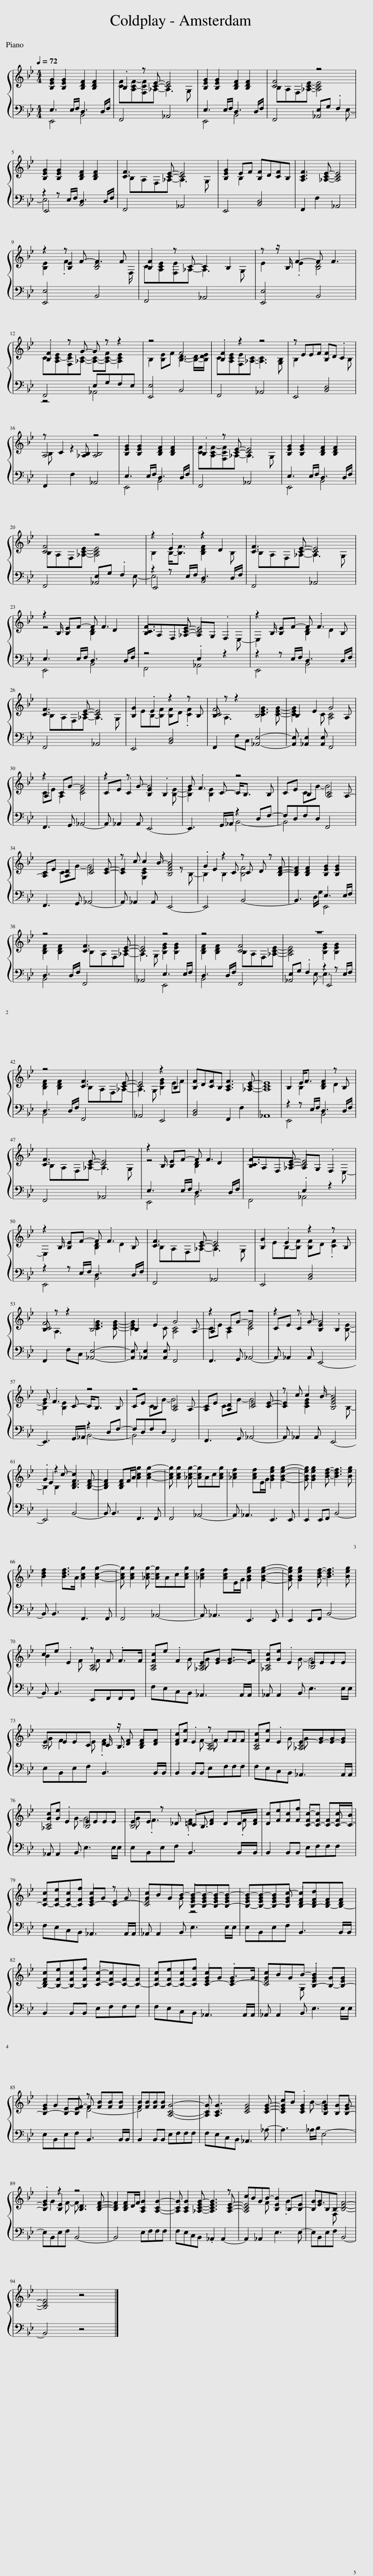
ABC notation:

X:1
%%score { ( 1 4 6 ) | ( 2 3 5 ) }
L:1/8
Q:1/4=72
M:4/4
I:linebreak $
K:Bb
V:1 treble
V:4 treble
V:6 treble
V:2 bass
V:3 bass
V:5 bass
V:1
 [B,EG]2 [B,EG]2 [B,DF]2 [B,DF]2 | .B,2 z [CE]- [CE]4 | [B,EG]2 [B,EG]2 [B,DF]2 [B,DF]2 | [CF]4 z4 |$ [B,EG]2 [B,EG]2 [B,DF]2 [B,DF]2 | %5
 [CF]3 [CE]- [CE]4 | [B,EG]2 EF [B,F]D[CF]B, | [A,CF]3 [_A,CE]- [A,CE]4 |$ z2 z F- F3 F | .[B,F]2 z C- C2 B,2 | %10
 z z/ B,/ F2- F F3 |$ .[B,F]2 z G- G z z2 | z4 F4 | .[B,F]2 z2 z4 | z EEF [B,F]D .C2 |$ %15
 z C2 [_A,B,] [A,B,]4 | [B,EG]2 [B,EG]2 [B,DF]2 [B,DF]2 | .B,2 z [CE]- [CE]4 | [B,EG]2 [B,EG]2 [B,DF]2 [B,DF]2 |$ [CF]4 z4 | %20
 z2 .E2 z2 D2 | [CF]3 [CE]- [CE]4 |$ z2 EF- F F3 | [CF]3 [CE]- [CE]4 | z2 EF- F .F3 |$ %25
 [CF]3 [CE]- [CE]4 | [B,G]2 .E2 z2 z B, | B, z z2 B,4 | B,2 E2 G4 |$ z2 CG- G4 | %30
 z2 z G- G4 | G .F3 z4 | CE B,2 [A,C]4 |$ CE [A,D]2 [CE]4 | z c c2 [B,EG]4 | %35
 .G2 z2 z D z [B,DF]- | [B,DF]2 [B,DF]2 [B,EG]2 [B,EG]2 |$ z4 [CF]3 [CE]- | [CE]4 z4 | z4 [CF]4 | %40
 z8 |$ z4 [CF]3 [CE]- | [CE]4 z2 B,2 | [B,F]D[CF]B, [A,CF]3 [_A,CE]- | [A,CE]8 | %45
 B,2 E<F [B,DF]2 z B, |$ [CF]3 [CE]- [CE]4 | z2 EF- F F3 | [CF]3 [CE]- [CE]4 |$ z2 EF- F .F3 | %50
 [CF]3 [CE]- [CE]4 | [B,G]2 .E2 z2 z B, |$ B, z z2 B,4 | B,2 E2 G4 | z2 CG- G4 | %55
 z2 z G- G4 |$ G .F3 z4 | CE B,2 [A,C]4 | CE [A,D]2 [CE]4 | z c c2 [B,EG]4 |$ %60
 .G2 z2 [B,DF]3 [B,DF]- | [B,DF]2 [B,DF]F/A/ [Acg]2 [Acg]2- | [Acg] [Acg]2 [_Acg]- [Acg]Ac[Acg] | [_Acf]2 [Acf]E/G/ [GBeg]2 [GBeg]2- | [GBeg] [GBeg]2 [Bdf]- [Bdf]3 [Beg] |$ %65
 [Bdf]2 [Bdf]>A [Acg]2 [Acg]2- | [Acg] [Acg]2 [_Acg]- [Acg]Ac[Acg] | [_Acf]2 [Acf]E/G/ [GBeg]2 [GBeg]2- | [GBeg] [GBeg]2 [Bdf]- [Bdf]3 [Beg] |$ ce .E2 z F .F>F | %70
 [Fc]e .F2 E[E-G] [E-G]>[EF] | [Gc][Ge] .E2 EEEE |$ EEEC C/ z/ [DF] [DF][DF] | [DFc][Fe] .E2 z FFF | [Fc][Fe] .E2 E-[E-G][E-G][EG] |$ %75
 [Gc][Ge] .E2 EEEE | EE z _D .C[=DF] DD/[DF]/ | [Dc][Fe][Fc][Ff] [Cc]-[C-Fc] [C-F][C-c]/[C-B]/ |$ [C-Fc][C-Fe][C-Fc][CFf] GG z G | [Gc]BGB- [B,B]-[B,-EGB-][B,-EGB-][B,-EGB-] | %80
 [B,-EGB-][B,-EGB-][B,-EGB][B,c-] [B,-c][B,-DFd][B,-DF][B,-DF] |$ [B,-DFc][B,-Fe][B,-Fc][B,Ff] [Cc]-[C-Fc][C-F][C-F] | [C-Fc][C-Fe][C-Fc][CFf] GG .G>G | [Gc]BGB- [B,-B]2 [B,-G][B,-EG] |$ [B,-EG]2 [B,-E][B,E] z [FB][FB][FB] | %85
 [FB][FB][FB][FB] [A,CG]4- | [A,CG] [A,CG]3 [CEG]4 | cB .G2 [B,EG]2 [B,G]G |$ .G2 z2 [B,D]3 [B,DF]- | [B,DF]2 [B,DF]D/F/ [A,CG]2 [A,CG]2- | %90
 [A,CG] [A,CG]2 [_A,CEG]- [A,CEG]3 z | cBGB- [B,EB]2 B,-[B,-E] | [B,G]GB,B,- [B,DF]4- |$ [B,DF]4 z4 |] %94
V:2
 E,3 E,/F,/ D,3 D,/F,/ | F,,4 _A,,4 | E,3 E,/F,/ D,3 D,/F,/ | F,,4 E,G, .F,2 |$ z2 z E,/F,/ D,3 D,/F,/ | %5
 F,,4 _A,,4 | E,,4 [B,,D,]4 | F,,2 F,2 _A,,4 |$ [E,,E,]4 B,,4 | F,,4 _A,,4 | %10
 [E,,E,]4 B,,4 |$ F,,4 E,G,F,E, | [E,,E,]4 B,,4 | F,,4 _A,,4 | E,,4 [B,,D,]4 |$ %15
 F,,2 F,2 _A,,4 | E,3 E,/F,/ D,3 D,/F,/ | F,,4 _A,,4 | E,3 E,/F,/ D,3 D,/F,/ |$ F,,4 E,G, .F,2 | %20
 z2 z E,/F,/ D,3 D,/F,/ | F,,4 _A,,4 |$ E,3 E,/F,/ D,3 D,/F,/ | z4 .E,2 z2 | z2 z E,/F,/ D,3 D,/F,/ |$ %25
 F,,4 _A,,4 | E,,4 [B,,D,]4 | F,,2 F,C, [_A,,E,]4- | [A,,E,] [_A,,E,]2 [A,,E,] F,,4 |$ F,,3 G,, _A,,4- | %30
 A,, _A,,2 A,, E,,4- | E,,3 G,,/_A,,/ z2 D,F,- | F,D,F,D, F,,4 |$ F,,3 G,, _A,,4- | A,, _A,,2 A,, E,,4- | %35
 E,,4 B,,4- | B,,3 D,/G,/ E,3 E,/F,/ |$ D,3 D,/F,/ F,,4 | _A,,4 E,3 E,/F,/ | D,3 D,/F,/ F,,4 | %40
 E,G, .F,2 z2 z E,/F,/ |$ D,3 D,/F,/ F,,4 | _A,,4 E,,4 | [B,,D,]4 F,,2 F,2 | _A,,8 | %45
 z2 z E,/F,/ D,3 D,/F,/ |$ F,,4 _A,,4 | E,3 E,/F,/ D,3 D,/F,/ | x4 .E,2 z2 |$ z2 z E,/F,/ D,3 D,/F,/ | %50
 F,,4 _A,,4 | E,,4 [B,,D,]4 |$ F,,2 F,C, [_A,,E,]4- | [A,,E,] [_A,,E,]2 [A,,E,] F,,4 | F,,3 G,, _A,,4- | %55
 A,, _A,,2 A,, E,,4- |$ E,,3 G,,/_A,,/ z2 D,F,- | F,D,F,D, F,,4 | F,,3 G,, _A,,4- | A,, _A,,2 A,, E,,4- |$ %60
 E,,4 B,,4- | B,, B,,3 F,,3 F,, | F,,4 _A,,4- | A,, _A,,3 E,,3 E,, | E,,2 E,,F,, B,,4- |$ %65
 B,, B,,3 F,,3 F,, | F,,4 _A,,4- | A,, _A,,3 E,,3 E,, | E,,2 E,,F,, B,,4- |$ B,, B,,3 E,,F,,F,,F,, | %70
 F,E,C,B,, _A,,3 A,,/A,,/ | _A,, A,,2 B,, E,3 E,/E,/ |$ E,B,,E,F, B,,3 B,,/B,,/ | B,,2 B,,B,, E,F,F,F, | F,E,C,B,, _A,,3 A,,/A,,/ |$ %75
 _A,, A,,2 B,, E,3 E,/E,/ | E,B,,E,F, B,,3 B,,/B,,/ | B,,2 B,,B,, E,F,F,F, |$ F,E,C,B,, _A,,3 A,,/A,,/ | _A,, A,,2 B,, E,3 E,/E,/ | %80
 E,B,,E,F, B,,3 B,,/B,,/ |$ B,,2 B,,B,, E,F,F,F, | F,E,C,B,, _A,,3 A,,/A,,/ | _A,, A,,2 B,, E,3 E,/E,/ |$ E,B,,E,F, B,,3 B,,/B,,/ | %85
 B,,2 B,,B,, E,F,F,F, | F,E,C,B,, _A,,3 _A,- | A,3 _A,/B,/ E,4- |$ E,B,,E,F, B,,4- | B,,4 E,F,F,F, | %90
 F,E,C,B,, ._A,,2 A,,2- | A,,2 _A,,2 E,3 E,- | E,B,,E,F, B,,4- |$ B,,4 z4 |] %94
V:3
 E,,4 B,,4 | x8 | E,,4 B,,4 | x7 E,- |$ E,4 x4 | %5
 x8 | x8 | x8 |$ x8 | x8 | %10
 x8 |$ z4 _A,,4 | x8 | x8 | x8 |$ %15
 x8 | E,,4 B,,4 | x8 | E,,4 B,,4 |$ x7 E,- | %20
 E,4 x4 | x8 |$ E,,4 B,,4 | F,,4 _A,,4 | E,,4 B,,4 |$ %25
 x8 | x8 | x8 | x8 |$ x8 | %30
 x8 | x4 B,,4- | B,,4 x4 |$ x8 | x8 | %35
 x8 | x4 E,,4 |$ B,,4 x4 | x4 E,,4 | B,,4 x4 | %40
 x3 E,- E,3 x |$ B,,4 x4 | x8 | x8 | x8 | %45
 E,,4 B,,4 |$ x8 | E,,4 B,,4 | F,,4 _A,,4 |$ E,,4 B,,4 | %50
 x8 | x8 |$ x8 | x8 | x8 | %55
 x8 |$ x4 B,,4- | B,,4 x4 | x8 | x8 |$ %60
 x8 | x8 | x8 | x8 | x8 |$ %65
 x8 | x8 | x8 | x8 |$ x8 | %70
 x8 | x8 |$ x8 | x8 | x8 |$ %75
 x8 | x8 | x8 |$ x8 | x8 | %80
 x8 |$ x8 | x8 | x8 |$ x8 | %85
 x8 | x8 | x8 |$ x8 | x8 | %90
 x8 | x8 | x8 |$ x8 |] %94
V:4
 x8 | [CF][A,C-F-][F,CF]_A,- A,3 G, | x8 | B,A,F,[_A,CE]- [A,CE]4 |$ x8 | %5
 B,A,F,_A,- A,3 G, | x2 B,2 x4 | x8 |$ [B,E]2 .F2 x7/2 F,/ | C[A,CE][F,E]_A,- A,3 G, | %10
 E2 .E2 [B,D]4 |$ C[A,C-E][F,CE][_A,C]- [A,C]-[A,-C-F] [A,CE]2 | B,2 [B,E]F [B,D]3- [B,D]/-[B,DE]/ | C[A,CE][F,E][_A,C]- [A,C]3 [G,B,] | B,2 x5 B, |$ %15
 B, x z2 x4 | x8 | [CF][A,C-F-][F,CF]_A,- A,3 G, | x8 |$ B,A,F,[_A,CE]- [A,CE]4 | %20
 B,2 B,-<[B,F] [B,DF]2 x B, | B,A,F,_A,- A,3 G, |$ z4 [B,D]2 x2 | x7 E,- | E,2 x2 [B,D]2 D2 |$ %25
 B,A,F,_A,- A,3 G, | x EB,-[B,F] [B,F]D .[CF]2 | x A,3 [CEG]3 [CEG]- | [CEG]2 x C [A,C]4 |$ CE A,2 [CE]4 | %30
 x7 [B,E]- | [B,E]2 [B,E]2 x4 | x2 CG- G4 |$ x2 CG- G4 | x2 [G,CE]2 x2 z B,- | %35
 B,2 B,2 [B,F]4 | x8 |$ [B,DF]2 [B,DF]2 B,A,F,_A,- | A,3 G, [B,EG]2 [B,EG]2 | [B,DF]2 [B,DF]2 B,A,F,[_A,CE]- | %40
 [A,CE]4 [B,EG]2 [B,EG]2 |$ [B,DF]2 [B,DF]2 B,A,F,_A,- | A,3 G, [B,EG]2 EF | x8 | x8 | %45
 x2 B,2 x2 D2 |$ B,A,F,_A,- A,3 G, | z4 [B,D]2 x2 | x7 E,- |$ E,2 x2 [B,D]2 D2 | %50
 B,A,F,_A,- A,3 G, | x EB,-[B,F] [B,F]D .[CF]2 |$ x A,3 [CEG]3 [CEG]- | [CEG]2 x C [A,C]4 | CE A,2 [CE]4 | %55
 x7 [B,E]- |$ [B,E]2 [B,E]2 x4 | x2 CG- G4 | x2 CG- G4 | x2 [CEG]2 x3 B,- |$ %60
 B,2 B,2 x4 | x8 | x8 | x8 | x8 |$ %65
 x8 | x8 | x8 | x8 |$ B2 x F F x3 | %70
 x3 G G x3 | x3 G- G4 |$ G F2 E .[DF]2 x2 | x3 F- F x3 | x3 G G x3 |$ %75
 x3 G- G4 | G .F3 .[=DF]2 x .F | x8 |$ x8 | x3 G z4 | %80
 x8 |$ x8 | x8 | x3 G, x4 |$ x4 D4- | %85
 D4 x4 | x8 | x3 B- B2 x2 |$ x G2 F- F x3 | x8 | %90
 x8 | x3 F x2 .G2 | x3 F, x4 |$ x8 |] %94
V:5
 x8 | x8 | x8 | x4 _A,,4 |$ E,,4 B,,4 | %5
 x8 | x8 | x8 |$ x8 | x8 | %10
 x8 |$ x8 | x8 | x8 | x8 |$ %15
 x8 | x8 | x8 | x8 |$ x4 _A,,4 | %20
 E,,4 B,,4 | x8 |$ x8 | x8 | x8 |$ %25
 x8 | x8 | x8 | x8 |$ x8 | %30
 x8 | x8 | x8 |$ x8 | x8 | %35
 x8 | x8 |$ x8 | x8 | x8 | %40
 _A,,4 E,,4 |$ x8 | x8 | x8 | x8 | %45
 x8 |$ x8 | x8 | x8 |$ x8 | %50
 x8 | x8 |$ x8 | x8 | x8 | %55
 x8 |$ x8 | x8 | x8 | x8 |$ %60
 x8 | x8 | x8 | x8 | x8 |$ %65
 x8 | x8 | x8 | x8 |$ x8 | %70
 x8 | x8 |$ x8 | x8 | x8 |$ %75
 x8 | x8 | x8 |$ x8 | x8 | %80
 x8 |$ x8 | x8 | x8 |$ x8 | %85
 x8 | x8 | x8 |$ x8 | x8 | %90
 x8 | x8 | x8 |$ x8 |] %94
V:6
 x8 | x8 | x8 | x8 |$ x8 | %5
 x8 | x8 | x8 |$ x2 [B,E]2 [B,D]4 | x8 | %10
 x8 |$ x8 | x8 | x8 | x8 |$ %15
 A,4 z4 | x8 | x8 | x8 |$ x8 | %20
 x8 | x8 |$ x3/2 B,/ B,2 x2 D2 | B,A,F,_A,- A,G, .F,2 | x3/2 B,/ B,2 x3 B, |$ %25
 x8 | x8 | [CF]4 x4 | x7 A, |$ A,2 x6 | %30
 CE .C2 [B,E]2 .B,2 | x3 C- C<B, x B, | x7 A,- |$ A,2 x5 [CE]- | [CE]2 x3/2 B/- B4 | %35
 x E2 C C x3 | x8 |$ x8 | x8 | x8 | %40
 x8 |$ x8 | x8 | x8 | x8 | %45
 x8 |$ x8 | x3/2 B,/ B,2 x2 D2 | B,A,F,_A,- A,G, .F,2 |$ x3/2 B,/ B,2 x3 B, | %50
 x8 | x8 |$ [CF]4 x4 | x7 A,- | A,2 x2 z4 | %55
 CE .C2 [B,E]2 .B,2 |$ x3 C- C<B, x B, | z4 x3 A,- | A,2 x5 [CE]- | [CE]2 x3/2 B/- B4 |$ %60
 x E2 c- c2 x2 | x8 | x8 | x8 | x8 |$ %65
 x8 | x8 | x8 | x8 |$ x4 [A,C]4 | %70
 [A,C]4 [_A,C]4 | [_A,C]4 B,4 |$ B,4 x/ B,3/2 B,2 | x4 [A,C]4 | [A,C]4 [_A,C]4 |$ %75
 [_A,C]4 B,4 | B,4 x/ B,3/2 x2 | x4 .F2 x F |$ x4 [C-Ec]2 [C-E]2 | [CE]4 .[EG]2 x2 | %80
 x3 [EG] .[DF]2 x2 |$ x4 .F2 x2 | x4 [C-Ec]2 [C-E]2 | [CE]4 .[EG]2 x2 |$ x G2 F- F x3 | %85
 x8 | x7 [CEG]- | [CEG]2 [CE]2 x3 [B,E]- |$ [B,E]2 [B,E]2 z4 | x8 | %90
 x7 [_A,CE]- | [A,CE]4 x4 | x E3 x4 |$ x8 |] %94
